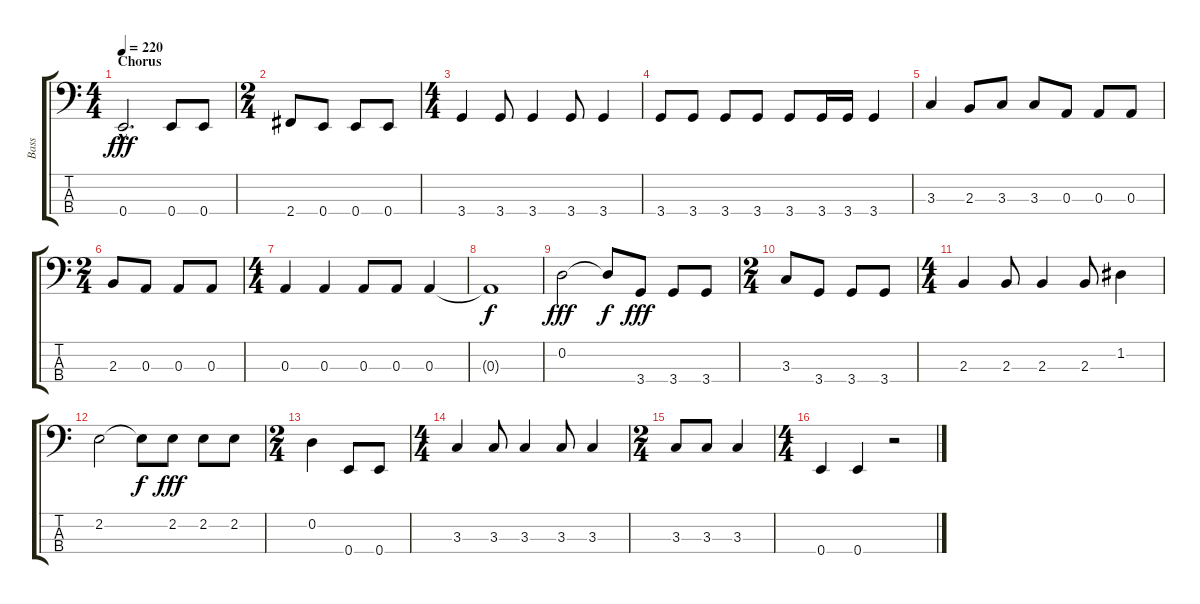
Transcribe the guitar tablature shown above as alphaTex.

\track ("Bass" "Bass") {instrument electricbassfinger}
\staff {score tabs}
\tuning (G2 D2 A1 E1) {hide}
\ts (4 4)
\section ("" "Chorus")
\tempo 220
\clef f4
\ks c
0.4{hac}.2{d dy fff} 0.4.8 0.4.8 |
\ts (2 4)
2.4.8 0.4.8 0.4.8 0.4.8 |
\ts (4 4)
3.4.4 3.4.8 3.4.4 3.4.8 3.4.4 |
3.4.8 3.4.8 3.4.8 3.4.8 3.4.8 3.4.16 3.4.16 3.4.4 |
3.3.4 2.3.8 3.3.8 3.3.8 0.3.8 0.3.8 0.3.8 |
\ts (2 4)
2.3.8 0.3.8 0.3.8 0.3.8 |
\ts (4 4)
0.3.4 0.3.4 0.3.8 0.3.8 0.3.4 |
0.3{t}.1{dy f} |
0.2.2{dy fff} 0.2{t}.8{dy f} 3.4.8{dy fff} 3.4.8 3.4.8 |
\ts (2 4)
3.3.8 3.4.8 3.4.8 3.4.8 |
\ts (4 4)
2.3.4 2.3.8 2.3.4 2.3.8 1.2.4 |
2.2.2 2.2{t}.8{dy f} 2.2.8{dy fff} 2.2.8 2.2.8 |
\ts (2 4)
0.2.4 0.4.8 0.4.8 |
\ts (4 4)
3.3.4 3.3.8 3.3.4 3.3.8 3.3.4 |
\ts (2 4)
3.3.8 3.3.8 3.3.4 |
\ts (4 4)
0.4.4 0.4.4 r.2
